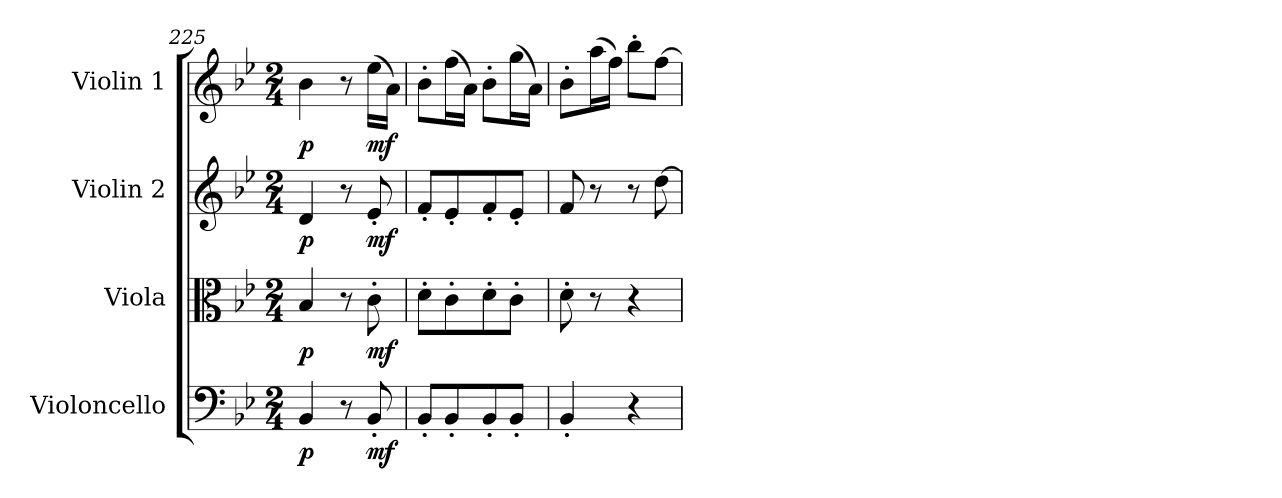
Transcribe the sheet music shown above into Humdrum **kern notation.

**kern	**dynam	**kern	**dynam	**kern	**dynam	**kern	**dynam
*part4	*part4	*part3	*part3	*part2	*part2	*part1	*part1
*staff4	*staff4	*staff3	*staff3	*staff2	*staff2	*staff1	*staff1
*I"Violoncello	*	*I"Viola	*	*I"Violin 2	*	*I"Violin 1	*
*I'Vc	*	*I'Vla	*	*I'Vln	*	*I'Vln	*
*clefF4	*	*clefC3	*	*clefG2	*	*clefG2	*
*k[b-e-]	*	*k[b-e-]	*	*k[b-e-]	*	*k[b-e-]	*
*M2/4	*	*M2/4	*	*M2/4	*	*M2/4	*
=225	=225	=225	=225	=225	=225	=225	=225
!	!LO:DY:b	!	!LO:DY:b	!	!LO:DY:b	!	!LO:DY:b
4BB-/	p	4B-/	p	4d/	p	4b-\	p
8r	.	8r	.	8r	.	8r	.
!	!LO:DY:b	!	!LO:DY:b	!	!LO:DY:b	!	!LO:DY:b
8BB-'/	mf	8c'\	mf	8e-'/	mf	(16ee-\LL	mf
.	.	.	.	.	.	16a\JJ)	.
=226	=226	=226	=226	=226	=226	=226	=226
8BB-'/L	.	8d'\L	.	8f'/L	.	8b-'\L	.
8BB-'/	.	8c'\	.	8e-'/	.	(16ff\L	.
.	.	.	.	.	.	16a\JJ)	.
8BB-'/	.	8d'\	.	8f'/	.	8b-'\L	.
8BB-'/J	.	8c'\J	.	8e-'/J	.	(16gg\L	.
.	.	.	.	.	.	16a\JJ)	.
=227	=227	=227	=227	=227	=227	=227	=227
4BB-'/	.	8d'\	.	8f/	.	8b-'\L	.
.	.	8r	.	8r	.	(16aa\L	.
.	.	.	.	.	.	16ff\JJ)	.
4r	.	4r	.	8r	.	8bb-'\L	.
.	.	.	.	[8dd\	.	[8ff\J	.
=	=	=	=	=	=	=	=
*-	*-	*-	*-	*-	*-	*-	*-
